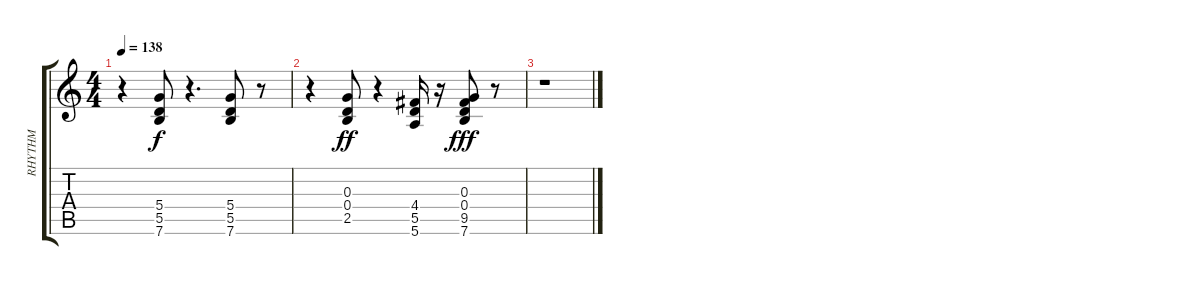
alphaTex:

\track ("RHYTHM" "RHYTHM") {instrument overdrivenguitar}
\staff {score tabs}
\tuning (E4 B3 G3 D3 A2 E2) {hide}
\ts (4 4)
\tempo 138
\clef g2
\ks c
r.4{dy f} (5.4 5.5 7.6).8 r.4{d} (5.4 5.5 7.6).8 r.8 |
r.4 (0.3 0.4 2.5).8{dy ff} r.4 (4.4 5.5 5.6).16 r.16 (0.3 0.4 9.5 7.6).8{dy fff} r.8 |
r.1
